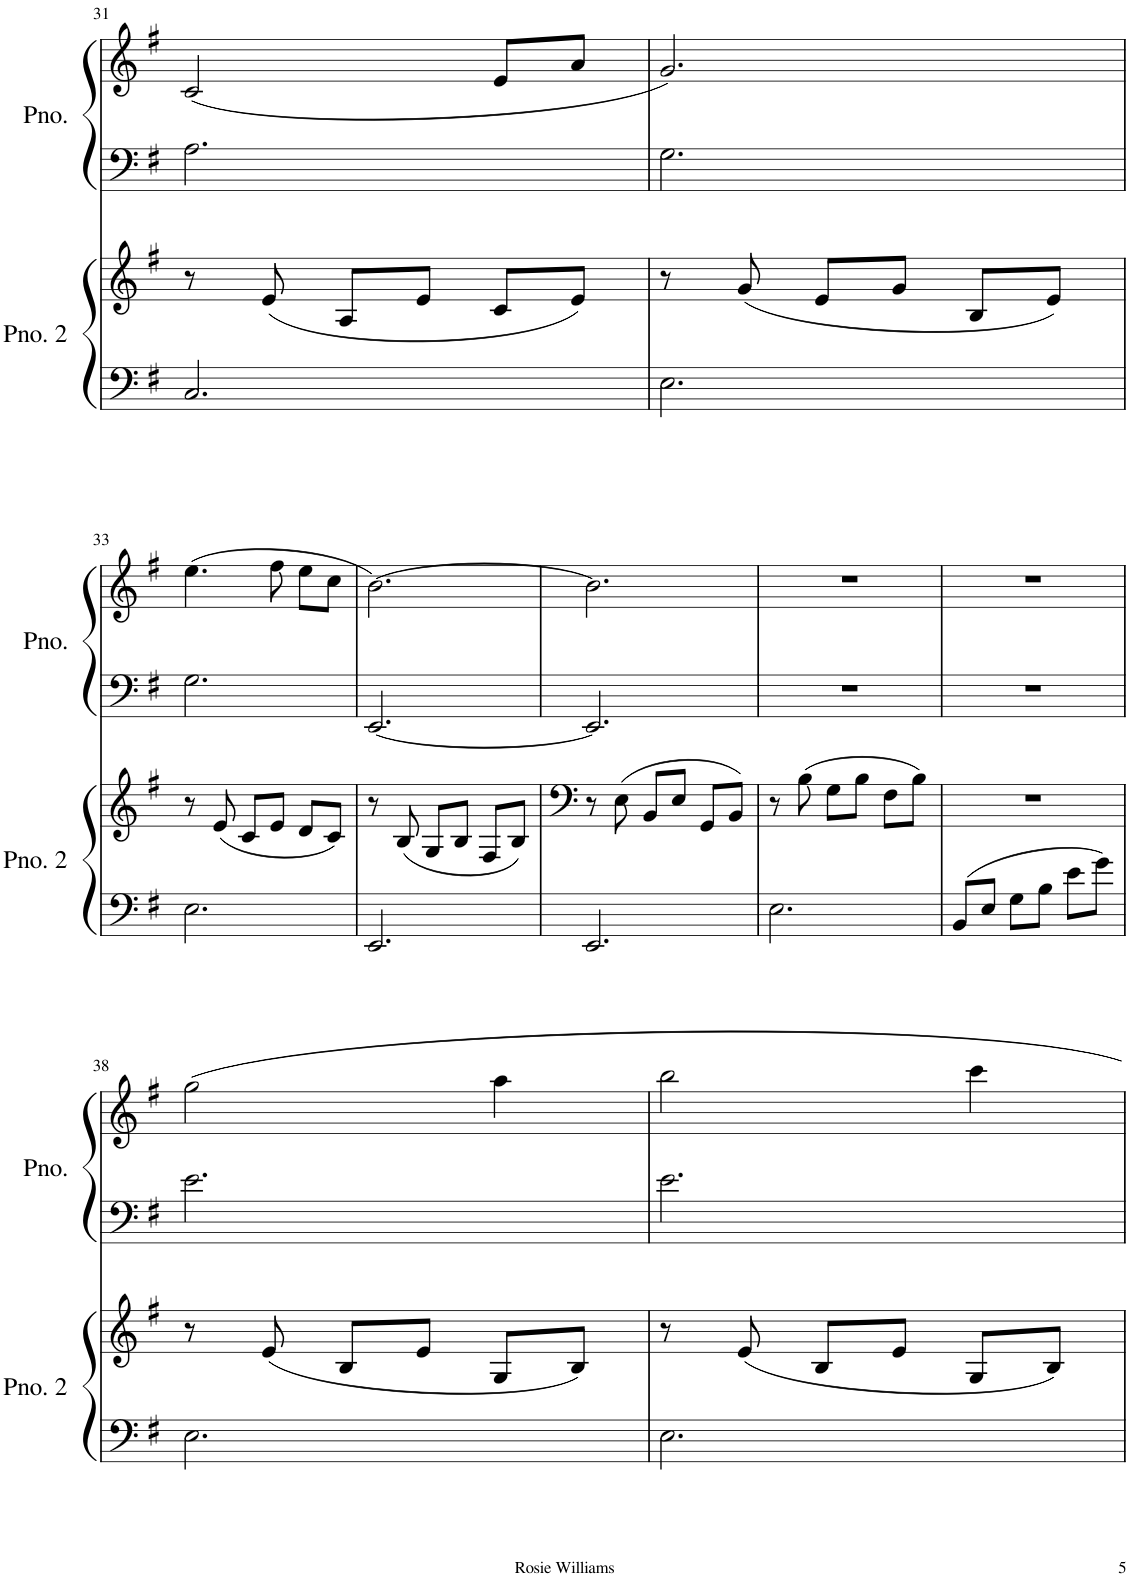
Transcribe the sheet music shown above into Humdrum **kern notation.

**kern	**kern	**kern	**kern
*part2	*part2	*part1	*part1
*staff4	*staff3	*staff2	*staff1
*I"Piano 2	*	*I"Piano	*
*I'Pno. 2	*	*I'Pno.	*
!!LO:PB:g=z
*clefF4	*clefG2	*clefF4	*clefG2
*k[f#]	*k[f#]	*k[f#]	*k[f#]
*M3/4	*M3/4	*M3/4	*M3/4
=31	=31	=31	=31
2.C/	8r	2.A\	(2c/
.	(8e/	.	.
.	8A/L	.	.
.	8e/J	.	.
.	8c/L	.	8e/L
.	8e/J)	.	8a/J
=32	=32	=32	=32
2.E\	8r	2.G\	2.g/)
.	(8g/	.	.
.	8e/L	.	.
.	8g/J	.	.
.	8B/L	.	.
.	8e/J)	.	.
!!LO:LB:g=z
=33	=33	=33	=33
2.E\	8r	2.G\	(4.ee\
.	(8e/	.	.
.	8c/L	.	.
.	8e/J	.	8ff#\
.	8d/L	.	8ee\L
.	8c/J)	.	8cc\J
=34	=34	=34	=34
2.EE/	8r	[2.EE/	[2.b\)
.	(8B/	.	.
.	8G/L	.	.
.	8B/J	.	.
.	8F#/L	.	.
.	8B/J)	.	.
=35	=35	=35	=35
2.EE/	8r	2.EE/]	2.b\]
.	(8E\	.	.
.	8BB/L	.	.
.	8E/J	.	.
.	8GG/L	.	.
.	8BB/J)	.	.
=36	=36	=36	=36
2.E\	8r	2.r	2.r
.	(8B\	.	.
.	8G\L	.	.
.	8B\J	.	.
.	8F#\L	.	.
.	8B\J)	.	.
=37	=37	=37	=37
8BB/L	2.r	2.r	2.r
8E/J	.	.	.
8G\L	.	.	.
8B\J	.	.	.
8e\L	.	.	.
8g\J	.	.	.
!!LO:LB:g=z
=38	=38	=38	=38
2.E\	8r	2.e\	2gg\
.	(8e/	.	.
.	8B/L	.	.
.	8e/J	.	.
.	8G/L	.	4aa\
.	8B/J)	.	.
=39	=39	=39	=39
2.E\	8r	2.e\	2bb\
.	(8e/	.	.
.	8B/L	.	.
.	8e/J	.	.
.	8G/L	.	4ccc\
.	8B/J)	.	.
=	=	=	=
*-	*-	*-	*-
